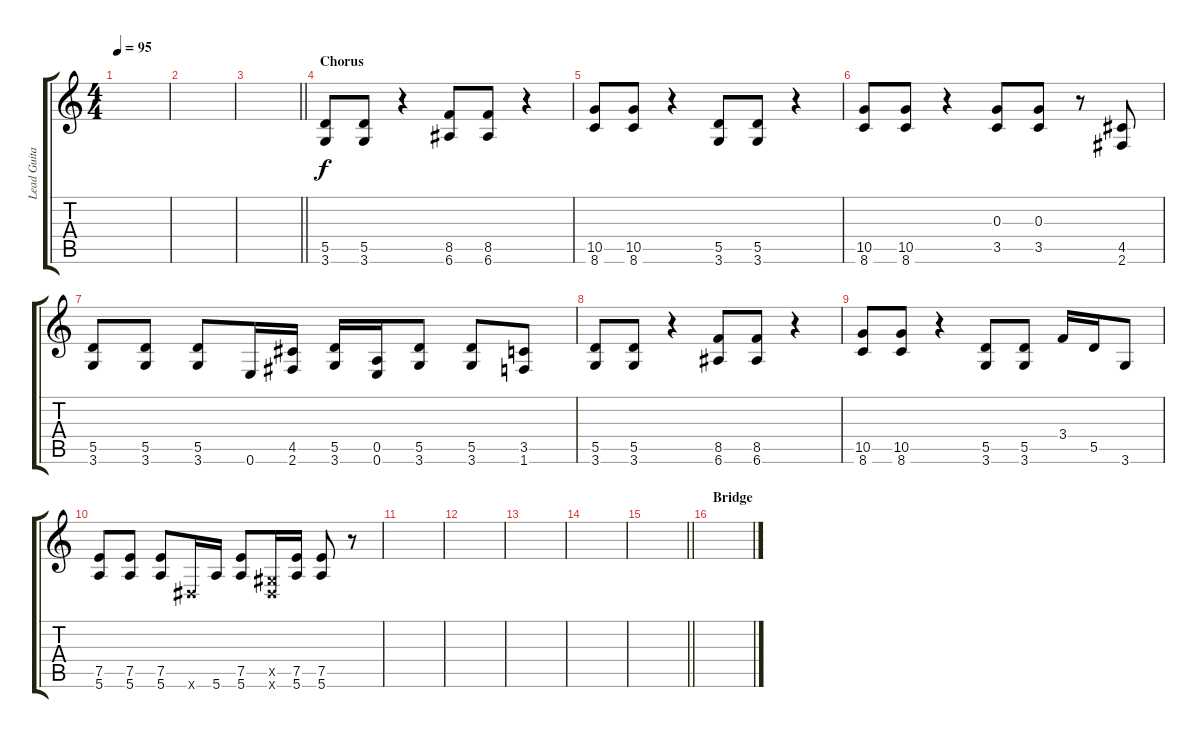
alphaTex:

\track ("Lead Guitar (George Harrison)" "Lead Guita") {instrument distortionguitar}
\staff {score tabs}
\tuning (E4 B3 G3 D3 A2 E2) {hide}
\ts (4 4)
\tempo 95
\clef g2
\ks c
|
|
\barLineRight lightlight
|
\section ("" "Chorus")
(5.5 3.6).8 (5.5 3.6).8 r.4 (8.5 6.6).8 (8.5 6.6).8 r.4 |
(10.5 8.6).8 (10.5 8.6).8 r.4 (5.5 3.6).8 (5.5 3.6).8 r.4 |
(10.5 8.6).8 (10.5 8.6).8 r.4 (0.3 3.5).8 (0.3 3.5).8 r.8 (4.5 2.6).8 |
(5.5 3.6).8 (5.5 3.6).8 (5.5 3.6).8 0.6.16 (4.5 2.6).16 (5.5 3.6).16 (0.5 0.6).16 (5.5 3.6).8 (5.5 3.6).8 (3.5 1.6).8 |
(5.5 3.6).8 (5.5 3.6).8 r.4 (8.5 6.6).8 (8.5 6.6).8 r.4 |
(10.5 8.6).8 (10.5 8.6).8 r.4 (5.5 3.6).8 (5.5 3.6).8 3.4.16 5.5.16 3.6.8 |
(7.5 5.6).8 (7.5 5.6).8 (7.5 5.6).8 -1.6{x}.16 5.6.16 (7.5 5.6).8 (-1.5{x} -1.6{x}).16 (7.5 5.6).16 (7.5 5.6).8 r.8 |
|
|
|
|
\barLineRight lightlight
|
\section ("" "Bridge")
